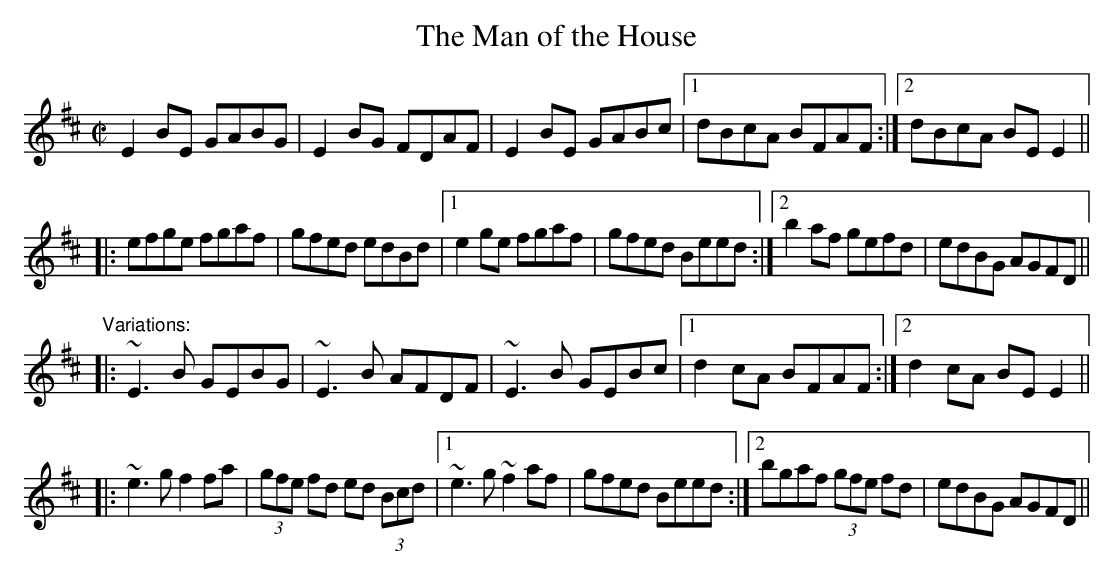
X:1
T:The Man of the House
M:C|
K:EDor
E2BE GABG|E2BG FDAF|E2BE GABc|1 dBcA BFAF:|2 dBcA BEE2||
|:efge fgaf|gfed edBd|1 e2ge fgaf|gfed Beed:|2 b2af gefd|edBG AGFD||
"Variations:"
|:~E3B GEBG|~E3B AFDF|~E3B GEBc|1 d2cA BFAF:|2 d2cA BEE2||
|:~e3g f2fa|(3gfe fd ed (3Bcd|1 ~e3g ~f2af|gfed Beed:|2 bgaf (3gfe fd|edBG AGFD||
